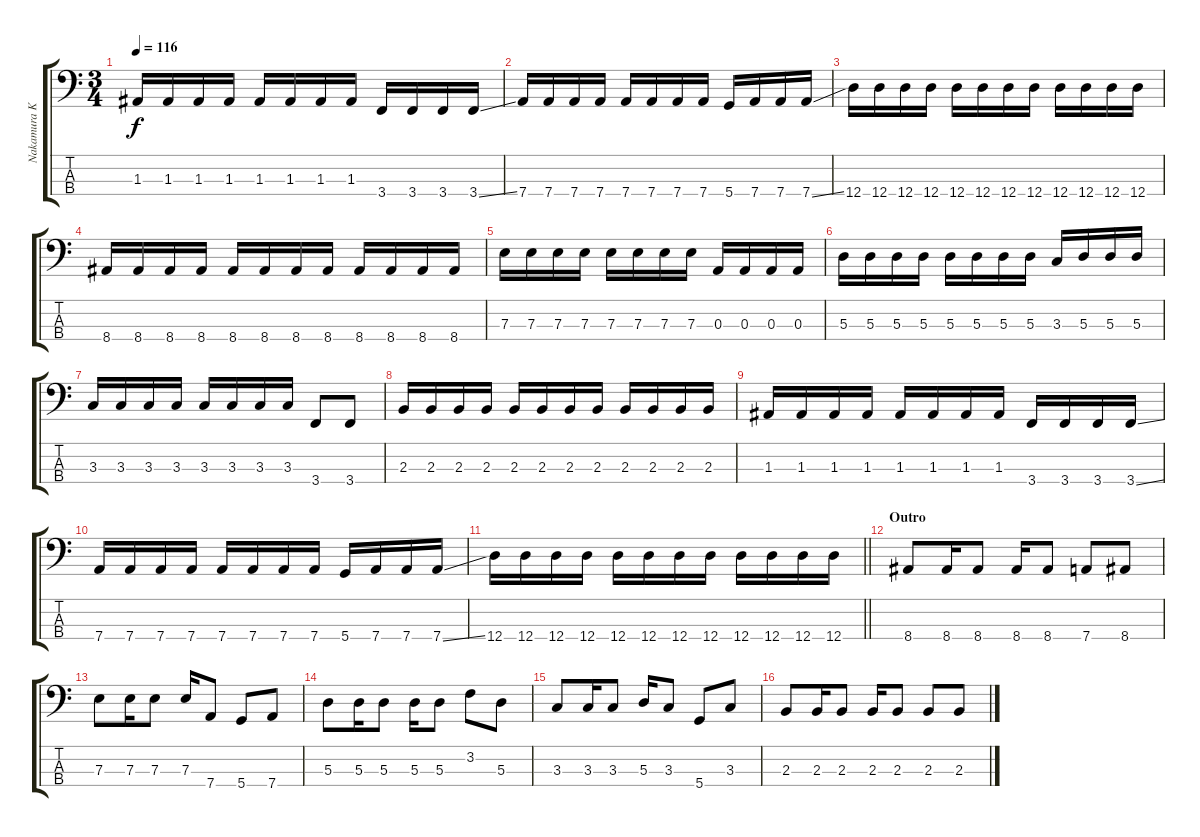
\track ("Nakamura Kazuhiko" "Nakamura K") {instrument electricbassfinger}
\staff {score tabs}
\tuning (G2 D2 A1 D1) {hide}
\ts (3 4)
\tempo 116
\clef f4
\ks c
1.3.16{dy f} 1.3.16 1.3.16 1.3.16 1.3.16 1.3.16 1.3.16 1.3.16 3.4.16 3.4.16 3.4.16 3.4{ss}.16 |
7.4.16 7.4.16 7.4.16 7.4.16 7.4.16 7.4.16 7.4.16 7.4.16 5.4.16 7.4.16 7.4.16 7.4{ss}.16 |
12.4.16 12.4.16 12.4.16 12.4.16 12.4.16 12.4.16 12.4.16 12.4.16 12.4.16 12.4.16 12.4.16 12.4.16 |
8.4.16 8.4.16 8.4.16 8.4.16 8.4.16 8.4.16 8.4.16 8.4.16 8.4.16 8.4.16 8.4.16 8.4.16 |
7.3.16 7.3.16 7.3.16 7.3.16 7.3.16 7.3.16 7.3.16 7.3.16 0.3.16 0.3.16 0.3.16 0.3.16 |
5.3.16 5.3.16 5.3.16 5.3.16 5.3.16 5.3.16 5.3.16 5.3.16 3.3.16 5.3.16 5.3.16 5.3.16 |
3.3.16 3.3.16 3.3.16 3.3.16 3.3.16 3.3.16 3.3.16 3.3.16 3.4.8 3.4.8 |
2.3.16 2.3.16 2.3.16 2.3.16 2.3.16 2.3.16 2.3.16 2.3.16 2.3.16 2.3.16 2.3.16 2.3.16 |
1.3.16 1.3.16 1.3.16 1.3.16 1.3.16 1.3.16 1.3.16 1.3.16 3.4.16 3.4.16 3.4.16 3.4{ss}.16 |
7.4.16 7.4.16 7.4.16 7.4.16 7.4.16 7.4.16 7.4.16 7.4.16 5.4.16 7.4.16 7.4.16 7.4{ss}.16 |
\barLineRight lightlight
12.4.16 12.4.16 12.4.16 12.4.16 12.4.16 12.4.16 12.4.16 12.4.16 12.4.16 12.4.16 12.4.16 12.4.16 |
\section ("" "Outro")
8.4.8 8.4.16 8.4.8 8.4.16 8.4.8 7.4.8 8.4.8 |
7.3.8 7.3.16 7.3.8 7.3.16 7.4.8 5.4.8 7.4.8 |
5.3.8 5.3.16 5.3.8 5.3.16 5.3.8 3.2.8 5.3.8 |
3.3.8 3.3.16 3.3.8 5.3.16 3.3.8 5.4.8 3.3.8 |
2.3.8 2.3.16 2.3.8 2.3.16 2.3.8 2.3.8 2.3.8
